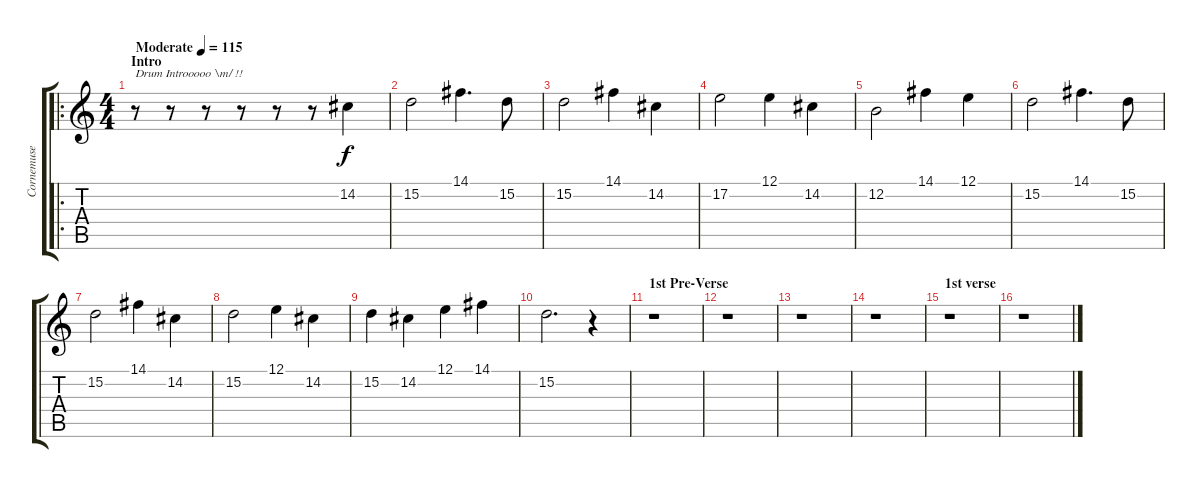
\track ("Cornemuse" "Cornemuse") {instrument bagpipe}
\staff {score tabs}
\tuning (E4 B3 G3 D3 A2 E2) {hide}
\ro
\ts (4 4)
\section ("" "Intro")
\tempo (115 "Moderate")
\clef g2
\ks c
r.8{txt "Drum Introoooo \\m/ !!" dy f instrument bagpipe} r.8 r.8 r.8 r.8 r.8 14.2.4 |
15.2.2 14.1.4{d} 15.2.8 |
15.2.2 14.1.4 14.2.4 |
17.2.2 12.1.4 14.2.4 |
12.2.2 14.1.4 12.1.4 |
15.2.2 14.1.4{d} 15.2.8 |
15.2.2 14.1.4 14.2.4 |
15.2.2 12.1.4 14.2.4 |
15.2.4 14.2.4 12.1.4 14.1.4 |
15.2.2{d} r.4 |
\section ("" "1st Pre-Verse")
r.1 |
r.1 |
r.1 |
r.1 |
\section ("" "1st verse")
r.1 |
r.1
